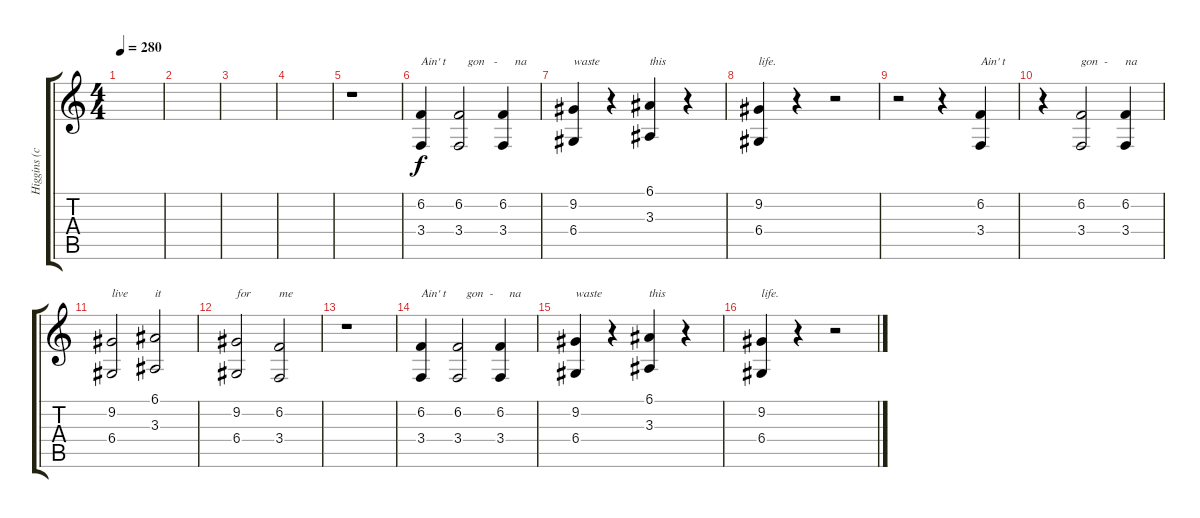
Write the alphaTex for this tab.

\track ("Higgins (choeurs)" "Higgins (c") {instrument altosax}
\staff {score tabs}
\tuning (E4 B3 G3 D3 A2 E2) {hide}
\ts (4 4)
\tempo 280
\clef g2
\ks c
|
|
|
|
r.1 |
(6.2 3.4).4{txt "Ain' t   "} (6.2 3.4).2{txt "   gon   -"} (6.2 3.4).4{txt "    na"} |
(9.2 6.4).4{txt "waste"} r.4 (6.1 3.3).4{txt "this"} r.4 |
(9.2 6.4).4{txt "life."} r.4 r.2 |
r.2 r.4 (6.2 3.4).4{txt "Ain' t"} |
r.4 (6.2 3.4).2{txt "gon  -"} (6.2 3.4).4{txt "na"} |
(9.2 6.4).2{txt "live"} (6.1 3.3).2{txt "it"} |
(9.2 6.4).2{txt "for"} (6.2 3.4).2{txt "me"} |
r.1 |
(6.2 3.4).4{txt "Ain' t"} (6.2 3.4).2{txt "   gon  -"} (6.2 3.4).4{txt "   na"} |
(9.2 6.4).4{txt "waste"} r.4 (6.1 3.3).4{txt "this"} r.4 |
(9.2 6.4).4{txt "life."} r.4 r.2
